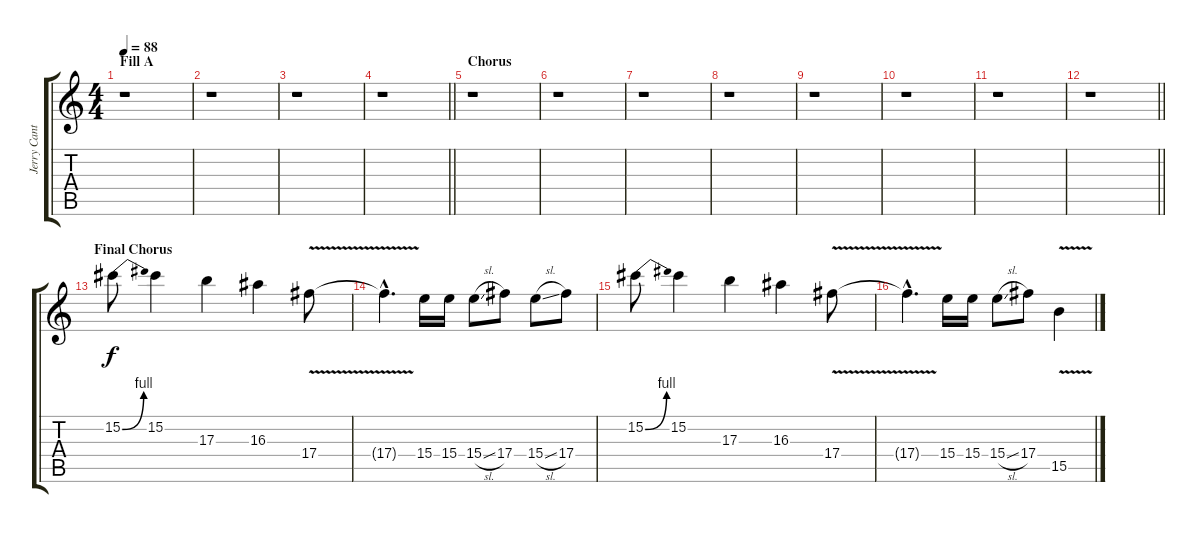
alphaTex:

\track ("Jerry Cantrell's Solo" "Jerry Cant") {instrument distortionguitar}
\staff {score tabs}
\tuning (Eb4 Bb3 Gb3 Db3 Ab2 Db2) {hide}
\ts (4 4)
\section ("" "Fill A")
\tempo 88
\clef g2
\ks c
r.1{dy f} |
r.1 |
r.1 |
\barLineRight lightlight
r.1 |
\section ("" "Chorus")
r.1 |
r.1 |
r.1 |
r.1 |
r.1 |
r.1 |
r.1 |
\barLineRight lightlight
r.1 |
\section ("" "Final Chorus")
15.2{be (bend 0 0 60 4)}.8{volume 8} 15.2.4 17.3.4 16.3.4 17.4{v}.8 |
17.4{hac t}.4{d} 15.4.16 15.4.16 15.4{sl}.8 17.4.8 15.4{sl}.8 17.4.8 |
15.2{be (bend 0 0 60 4)}.8 15.2.4 17.3.4 16.3.4 17.4{v}.8 |
17.4{hac t}.4{d} 15.4.16 15.4.16 15.4{sl}.8 17.4.8 15.5{v}.4
